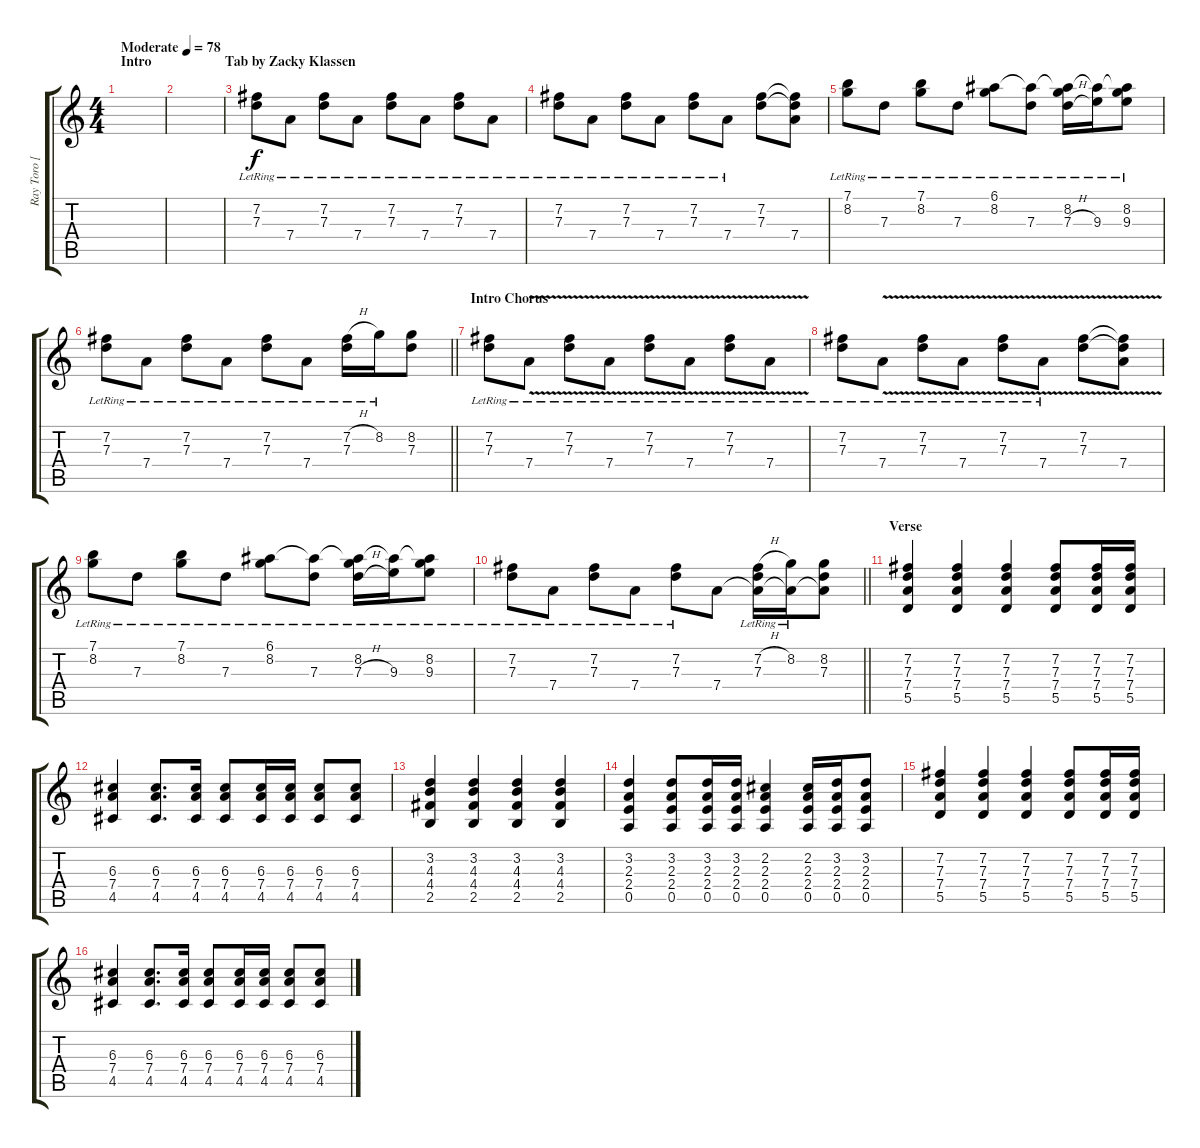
\track ("Ray Toro [Guitar]" "Ray Toro [") {instrument distortionguitar}
\staff {score tabs}
\tuning (E4 B3 G3 D3 A2 E2) {hide}
\ts (4 4)
\section ("" "Intro                     Tab by Zacky Klassen")
\tempo (78 "Moderate")
\clef g2
\ks c
|
|
(7.2{lr} 7.3{lr}).8 7.4{lr}.8 (7.2{lr} 7.3{lr}).8 7.4{lr}.8 (7.2{lr} 7.3{lr}).8 7.4{lr}.8 (7.2{lr} 7.3{lr}).8 7.4{lr}.8 |
(7.2{lr} 7.3{lr}).8 7.4{lr}.8 (7.2{lr} 7.3{lr}).8 7.4{lr}.8 (7.2{lr} 7.3{lr}).8 7.4{lr}.8 (7.2 7.3).8 (7.2{t} 7.3{t} 7.4).8 |
(7.1{lr} 8.2{lr}).8 7.3{lr}.8 (7.1{lr} 8.2{lr}).8 7.3{lr}.8 (6.1 8.2{lr}).8 (6.1{t} 7.3{lr}).8 (6.1{t} 8.2{lr} 7.3{h lr}).16 (6.1{t} 9.3{lr}).16 (6.1{t} 8.2{lr} 9.3{lr}).8 |
\barLineRight lightlight
(7.2{lr} 7.3{lr}).8 7.4{lr}.8 (7.2{lr} 7.3{lr}).8 7.4{lr}.8 (7.2{lr} 7.3{lr}).8 7.4{lr}.8 (7.2{h lr} 7.3{lr}).16 8.2{lr}.16 (8.2 7.3).8 |
\section ("" "Intro Chorus")
(7.2{lr} 7.3{lr}).8 7.4{v lr}.8 (7.2{lr} 7.3{v lr}).8 7.4{v lr}.8 (7.2{lr} 7.3{v lr}).8 7.4{v lr}.8 (7.2{lr} 7.3{v lr}).8 7.4{v lr}.8 |
(7.2{lr} 7.3{lr}).8 7.4{v lr}.8 (7.2{lr} 7.3{v lr}).8 7.4{v lr}.8 (7.2{lr} 7.3{v lr}).8 7.4{v lr}.8 (7.2 7.3{v}).8 (7.2{t} 7.3{t} 7.4{v}).8 |
(7.1{lr} 8.2{lr}).8 7.3{lr}.8 (7.1{lr} 8.2{lr}).8 7.3{lr}.8 (6.1 8.2{lr}).8 (6.1{t} 7.3{lr}).8 (6.1{t} 8.2{lr} 7.3{h lr}).16 (6.1{t} 9.3{lr}).16 (6.1{t} 8.2{lr} 9.3{lr}).8 |
\barLineRight lightlight
(7.2{lr} 7.3{lr}).8 7.4{lr}.8 (7.2{lr} 7.3{lr}).8 7.4{lr}.8 (7.2{lr} 7.3{lr}).8 7.4.8 (7.2{h lr} 7.3{lr} 7.4{t}).16 (8.2{lr} 7.4{t}).16 (8.2 7.3 7.4{t}).8 |
\section ("" "Verse")
(7.2 7.3 7.4 5.5).4{volume 8 balance 8 instrument electricguitarjazz} (7.2 7.3 7.4 5.5).4 (7.2 7.3 7.4 5.5).4 (7.2 7.3 7.4 5.5).8 (7.2 7.3 7.4 5.5).16 (7.2 7.3 7.4 5.5).16 |
(6.3 7.4 4.5).4 (6.3 7.4 4.5).8{d} (6.3 7.4 4.5).16 (6.3 7.4 4.5).8 (6.3 7.4 4.5).16 (6.3 7.4 4.5).16 (6.3 7.4 4.5).8 (6.3 7.4 4.5).8 |
(3.2 4.3 4.4 2.5).4 (3.2 4.3 4.4 2.5).4 (3.2 4.3 4.4 2.5).4 (3.2 4.3 4.4 2.5).4 |
(3.2 2.3 2.4 0.5).4 (3.2 2.3 2.4 0.5).8 (3.2 2.3 2.4 0.5).16 (3.2 2.3 2.4 0.5).16 (2.2 2.3 2.4 0.5).4 (2.2 2.3 2.4 0.5).16 (3.2 2.3 2.4 0.5).16 (3.2 2.3 2.4 0.5).8 |
(7.2 7.3 7.4 5.5).4 (7.2 7.3 7.4 5.5).4 (7.2 7.3 7.4 5.5).4 (7.2 7.3 7.4 5.5).8 (7.2 7.3 7.4 5.5).16 (7.2 7.3 7.4 5.5).16 |
(6.3 7.4 4.5).4 (6.3 7.4 4.5).8{d} (6.3 7.4 4.5).16 (6.3 7.4 4.5).8 (6.3 7.4 4.5).16 (6.3 7.4 4.5).16 (6.3 7.4 4.5).8 (6.3 7.4 4.5).8
